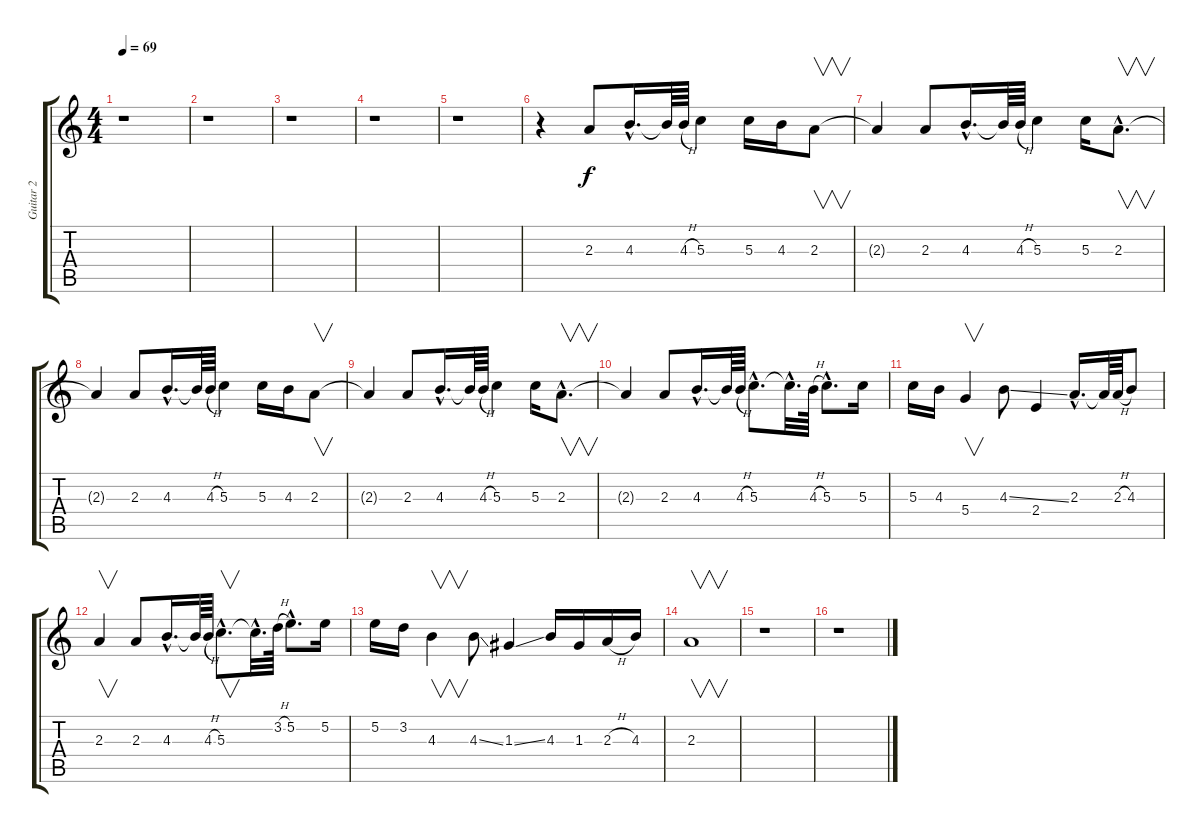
\track ("Guitar 2" "Guitar 2") {instrument electricguitarclean}
\staff {score tabs}
\tuning (E4 B3 G3 D3 A2 E2) {hide}
\ts (4 4)
\tempo 69
\clef g2
\ks c
r.1{dy f instrument electricguitarclean} |
r.1 |
r.1 |
r.1 |
r.1 |
r.4 2.3.8 4.3{hac}.16{d} 4.3{t}.64 4.3{h}.64 5.3.4 5.3.16 4.3.16 2.3.8{v} |
2.3{t}.4 2.3.8 4.3{hac}.16{d} 4.3{t}.64 4.3{h}.64 5.3.4 5.3.16 2.3{hac}.8{v d} |
2.3{t}.4 2.3.8 4.3{hac}.16{d} 4.3{t}.64 4.3{h}.64 5.3.4 5.3.16 4.3.16 2.3.8{v} |
2.3{t}.4 2.3.8 4.3{hac}.16{d} 4.3{t}.64 4.3{h}.64 5.3.4 5.3.16 2.3{hac}.8{v d} |
2.3{t}.4 2.3.8 4.3{hac}.16{d} 4.3{t}.64 4.3{h}.64 5.3{hac}.8{d} 5.3{hac t}.32{d} 4.3{h}.64 5.3{hac}.8{d} 5.3.16 |
5.3.16 4.3.16 5.4.4{v} 4.3{ss}.8 2.4.4 2.3{hac}.16{d} 2.3{t}.64 2.3{h}.64 4.3.8 |
2.3.4{v} 2.3.8 4.3{hac}.16{d} 4.3{t}.64 4.3{h}.64 5.3{hac}.8{v d} 5.3{hac t}.32{d} 3.2{h}.64 5.2{hac}.8{d} 5.2.16 |
5.2.16 3.2.16 4.3.4{v} 4.3{ss}.8 1.3{ss}.4 4.3.16 1.3.16 2.3{h}.16 4.3.16 |
2.3.1{v} |
r.1 |
r.1
